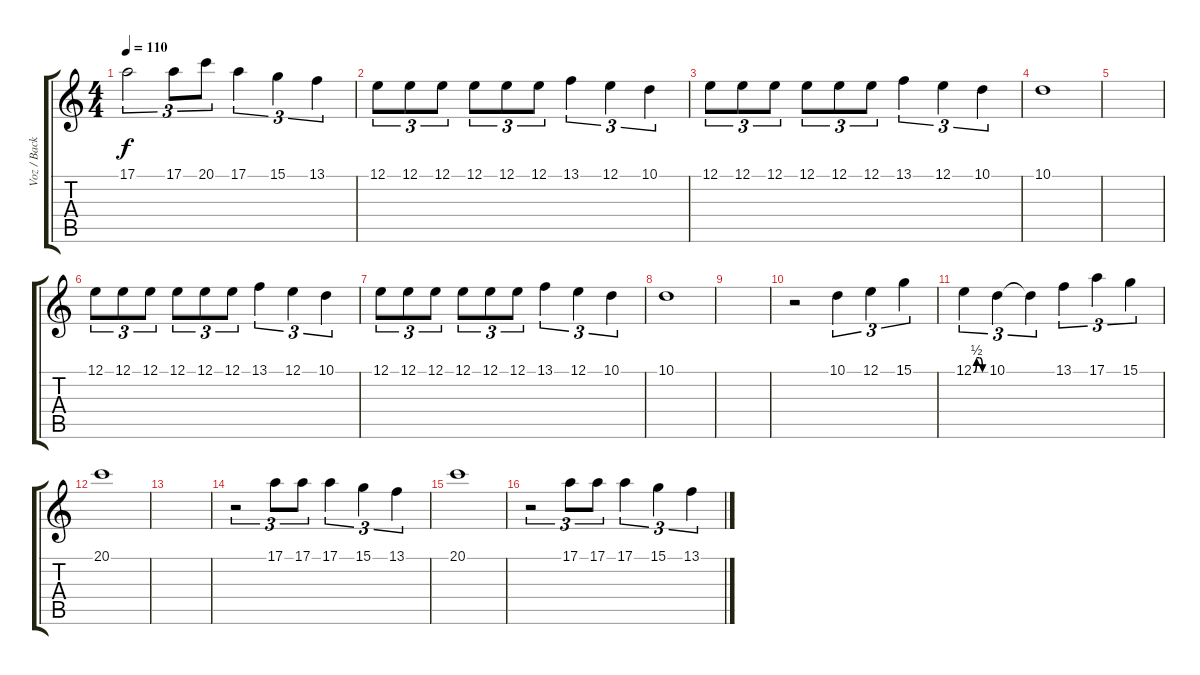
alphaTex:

\track ("Voz / Backing" "Voz / Back") {instrument pad4choir}
\staff {score tabs}
\tuning (E4 B3 G3 D3 A2 E2) {hide}
\ts (4 4)
\tempo 110
\clef g2
\ks c
17.1.2{tu (3 2) dy f} 17.1.8{tu (3 2)} 20.1.8{tu (3 2)} 17.1.4{tu (3 2)} 15.1.4{tu (3 2)} 13.1.4{tu (3 2)} |
12.1.8{tu (3 2)} 12.1.8{tu (3 2)} 12.1.8{tu (3 2)} 12.1.8{tu (3 2)} 12.1.8{tu (3 2)} 12.1.8{tu (3 2)} 13.1.4{tu (3 2)} 12.1.4{tu (3 2)} 10.1.4{tu (3 2)} |
12.1.8{tu (3 2)} 12.1.8{tu (3 2)} 12.1.8{tu (3 2)} 12.1.8{tu (3 2)} 12.1.8{tu (3 2)} 12.1.8{tu (3 2)} 13.1.4{tu (3 2)} 12.1.4{tu (3 2)} 10.1.4{tu (3 2)} |
10.1.1 |
|
12.1.8{tu (3 2)} 12.1.8{tu (3 2)} 12.1.8{tu (3 2)} 12.1.8{tu (3 2)} 12.1.8{tu (3 2)} 12.1.8{tu (3 2)} 13.1.4{tu (3 2)} 12.1.4{tu (3 2)} 10.1.4{tu (3 2)} |
12.1.8{tu (3 2)} 12.1.8{tu (3 2)} 12.1.8{tu (3 2)} 12.1.8{tu (3 2)} 12.1.8{tu (3 2)} 12.1.8{tu (3 2)} 13.1.4{tu (3 2)} 12.1.4{tu (3 2)} 10.1.4{tu (3 2)} |
10.1.1 |
|
r.2 10.1.4{tu (3 2)} 12.1.4{tu (3 2)} 15.1.4{tu (3 2)} |
12.1{be (custom 0 0 15 2 30 2 45 0 60 0)}.4{tu (3 2)} 10.1.4{tu (3 2)} 10.1{t}.4{tu (3 2)} 13.1.4{tu (3 2)} 17.1.4{tu (3 2)} 15.1.4{tu (3 2)} |
20.1.1 |
|
r.2{tu (3 2)} 17.1.8{tu (3 2)} 17.1.8{tu (3 2)} 17.1.4{tu (3 2)} 15.1.4{tu (3 2)} 13.1.4{tu (3 2)} |
20.1.1 |
r.2{tu (3 2)} 17.1.8{tu (3 2)} 17.1.8{tu (3 2)} 17.1.4{tu (3 2)} 15.1.4{tu (3 2)} 13.1.4{tu (3 2)}
